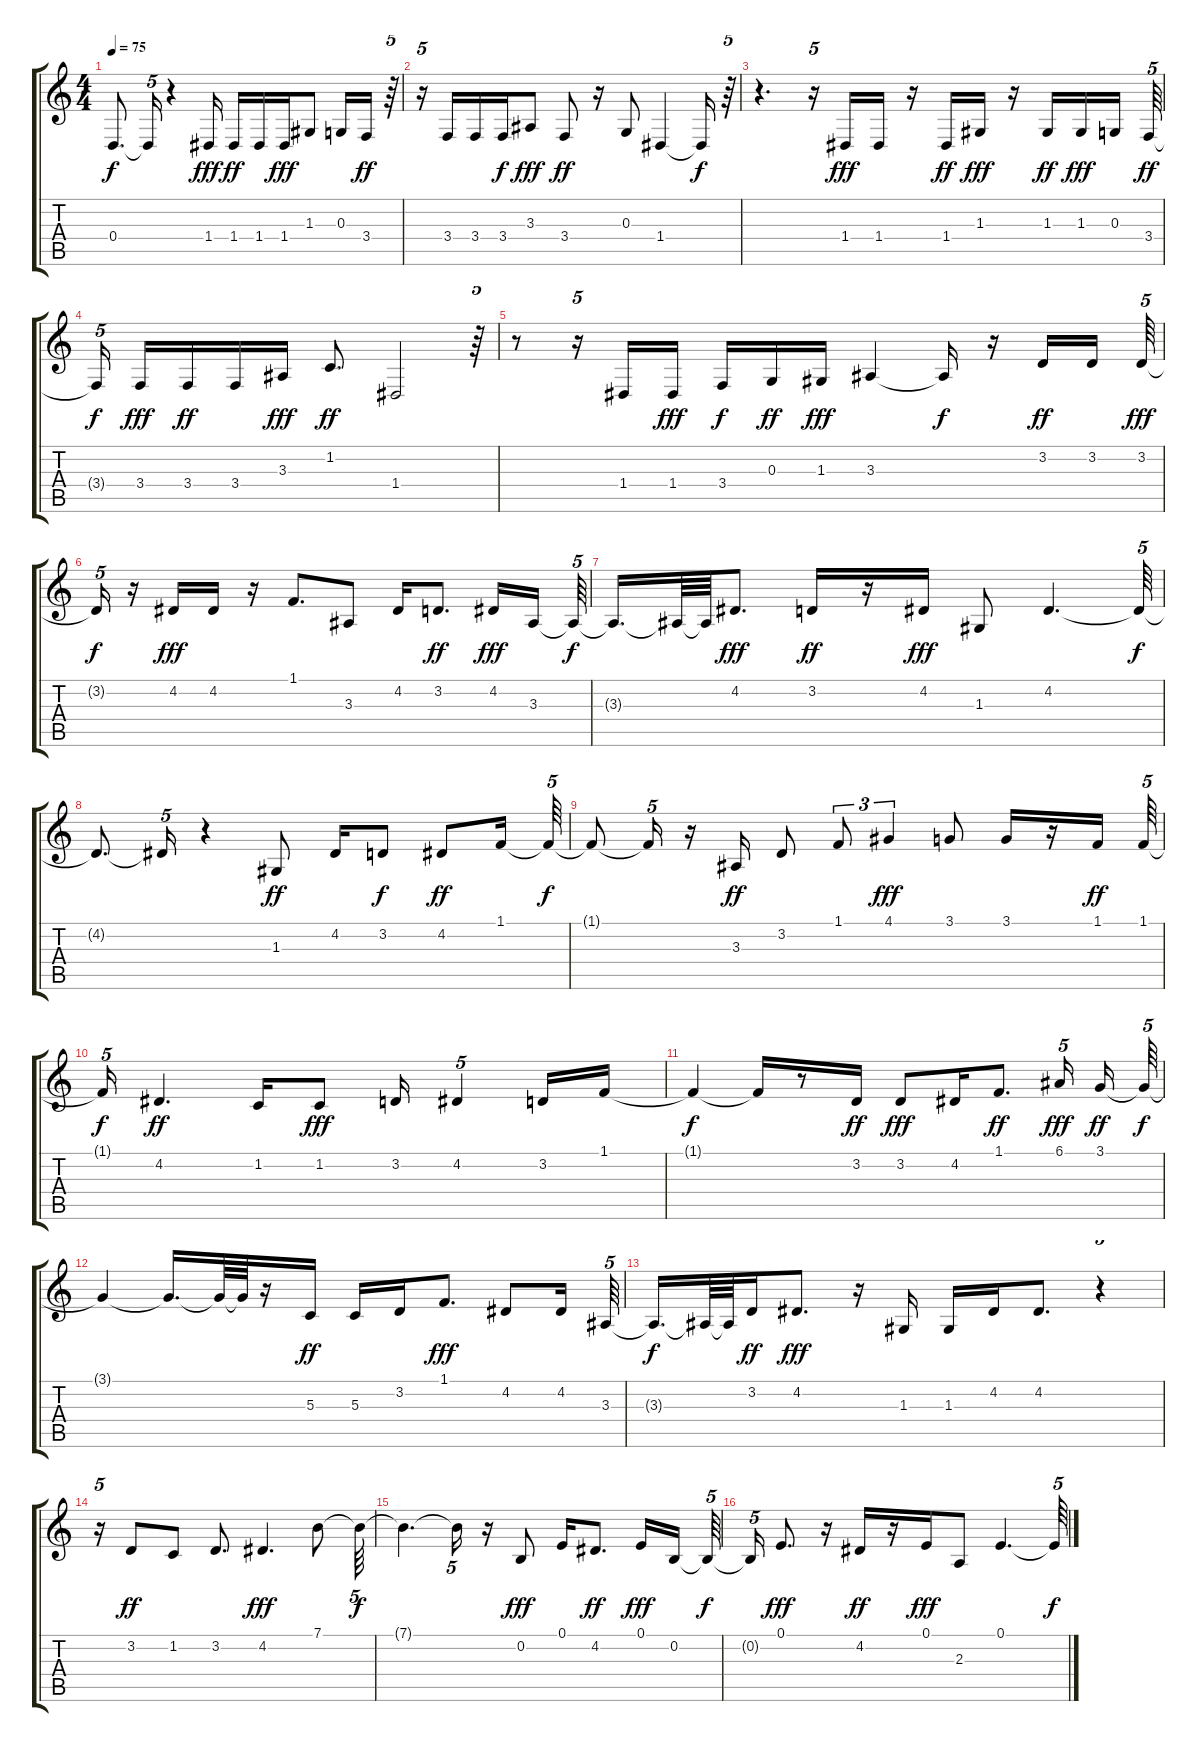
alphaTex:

\track "" {instrument voiceoohs}
\staff {score tabs}
\tuning (E4 B3 G3 D3 A2 E2) {hide}
\ts (4 4)
\tempo 75
\clef g2
\ks c
0.4{t}.8{d dy f} 0.4{t}.16{tu (5 4)} r.4 1.4.16{dy fff} 1.4.16{dy ff} 1.4.16 1.4.16{dy fff} 1.3.8 0.3.16 3.4.16{dy ff} r.64{tu (5 4)} |
r.16{tu (5 4)} 3.4.16 3.4.16 3.4.16{dy f} 3.3.8{dy fff} 3.4.8{dy ff} r.16 0.3.8 1.4.4 1.4{t}.16{dy f} r.64{tu (5 4)} |
r.4{d} r.16{tu (5 4)} 1.4.16{dy fff} 1.4.16 r.16 1.4.16{dy ff} 1.3.16{dy fff} r.16 1.3.16{dy ff} 1.3.16{dy fff} 0.3.16{beam splitsecondary} 3.4.64{tu (5 4) dy ff} |
3.4{t}.16{tu (5 4) dy f beam splitsecondary} 3.4.16{dy fff} 3.4.16{dy ff} 3.4.16 3.3.16{dy fff} 1.2.8{d dy ff} 1.4.2 r.64{tu (5 4)} |
r.8 r.16{tu (5 4)} 1.4.16 1.4.16{dy fff} 3.4.16{dy f} 0.3.16{dy ff} 1.3.16{dy fff} 3.3.4 3.3{t}.16{dy f} r.16 3.2.16{dy ff} 3.2.16{beam splitsecondary} 3.2.64{tu (5 4) dy fff} |
3.2{t}.16{tu (5 4) dy f} r.16 4.2.16{dy fff} 4.2.16 r.16 1.1.8{d} 3.3.8 4.2.16 3.2.8{d dy ff} 4.2.16{dy fff} 3.3.16{beam splitsecondary} 3.3{t}.64{tu (5 4) dy f} |
3.3{t}.16{d} 3.3{t}.64 3.3{t}.64 4.2.8{d dy fff} 3.2.16{dy ff} r.16 4.2.16{dy fff} 1.3.8 4.2.4{d} 4.2{t}.64{tu (5 4) dy f} |
4.2{t}.8{d} 4.2{t}.16{tu (5 4)} r.4 1.3.8{dy ff} 4.2.16 3.2.8{dy f} 4.2.8{dy ff} 1.1.16 1.1{t}.64{tu (5 4) dy f} |
1.1{t}.8 1.1{t}.16{tu (5 4)} r.16 3.3.16{dy ff} 3.2.8 1.1.8{tu (3 2)} 4.1.4{tu (3 2) dy fff} 3.1.8 3.1.16 r.16 1.1.16{dy ff} 1.1.64{tu (5 4)} |
1.1{t}.16{tu (5 4) dy f} 4.2.4{d dy ff} 1.2.16 1.2.8{dy fff} 3.2.16 4.2.4{tu (5 4)} 3.2.16 1.1.16 |
1.1{t}.4{dy f} 1.1{t}.16 r.8 3.2.16{dy ff} 3.2.8{dy fff} 4.2.16 1.1.8{d dy ff} 6.1.16{tu (5 4) dy fff beam splitsecondary} 3.1.16{dy ff} 3.1{t}.64{tu (5 4) dy f} |
3.1{t}.4 3.1{t}.16{d} 3.1{t}.64 3.1{t}.64 r.16 5.3.16{dy ff} 5.3.16 3.2.16 1.1.8{d dy fff} 4.2.8 4.2.16 3.3.64{tu (5 4)} |
3.3{t}.16{d dy f} 3.3{t}.64 3.3{t}.64 3.2.16{dy ff} 4.2.8{d dy fff} r.16 1.3.16 1.3.16 4.2.16 4.2.8{d} r.4{tu (5 4)} |
r.16{tu (5 4)} 3.2.8{dy ff} 1.2.8 3.2.8{d} 4.2.4{d dy fff} 7.1.8 7.1{t}.64{tu (5 4) dy f} |
7.1{t}.4{d} 7.1{t}.16{tu (5 4)} r.16 0.2.8{dy fff} 0.1.16 4.2.8{d dy ff} 0.1.16{dy fff} 0.2.16{beam splitsecondary} 0.2{t}.64{tu (5 4) dy f} |
0.2{t}.16{tu (5 4)} 0.1.8{d dy fff} r.16 4.2.16{dy ff} r.16 0.1.16{dy fff} 2.3.8 0.1.4{d} 0.1{t}.64{tu (5 4) dy f}
